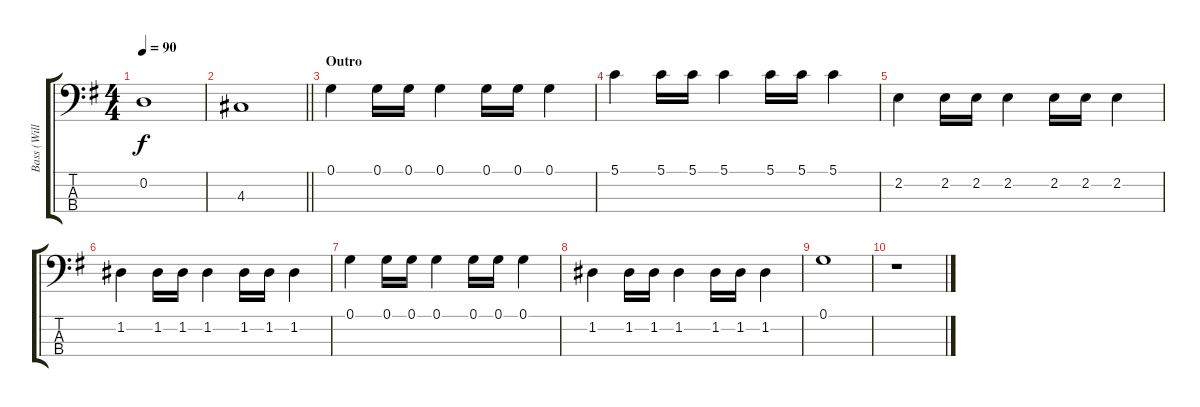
\track ("Bass (Will Boyd)" "Bass (Will") {instrument electricbassfinger}
\staff {score tabs}
\tuning (G2 D2 A1 E0) {hide}
\ts (4 4)
\tempo 90
\clef f4
\ks g
0.2.1{dy f} |
\barLineRight lightlight
4.3.1 |
\section ("" "Outro")
0.1.4 0.1.16 0.1.16 0.1.4 0.1.16 0.1.16 0.1.4 |
5.1.4 5.1.16 5.1.16 5.1.4 5.1.16 5.1.16 5.1.4 |
2.2.4 2.2.16 2.2.16 2.2.4 2.2.16 2.2.16 2.2.4 |
1.2.4 1.2.16 1.2.16 1.2.4 1.2.16 1.2.16 1.2.4 |
0.1.4 0.1.16 0.1.16 0.1.4 0.1.16 0.1.16 0.1.4 |
1.2.4 1.2.16 1.2.16 1.2.4 1.2.16 1.2.16 1.2.4 |
0.1.1 |
r.1
